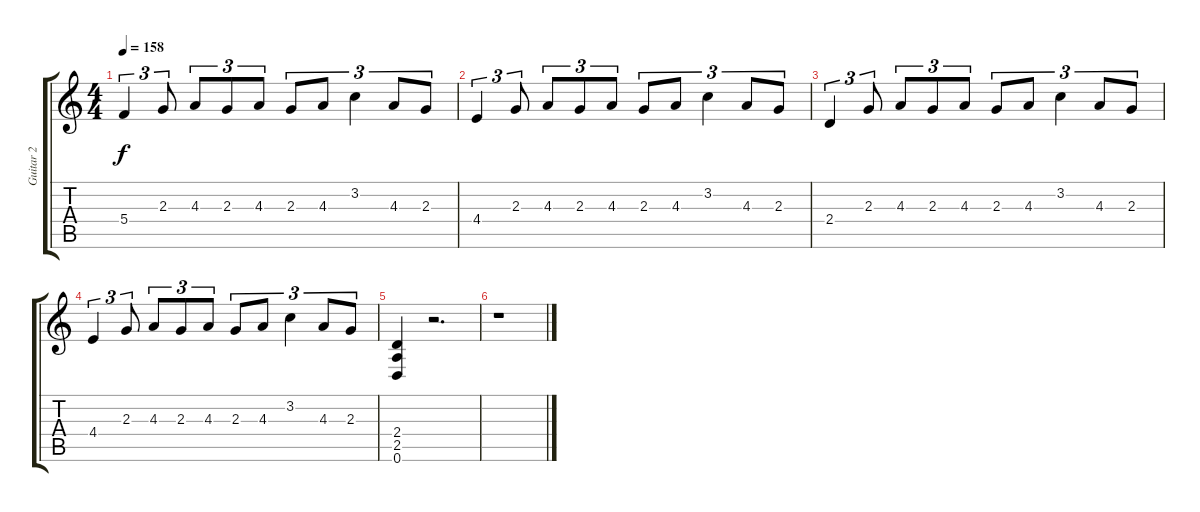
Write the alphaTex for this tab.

\track ("Guitar 2" "Guitar 2") {instrument distortionguitar}
\staff {score tabs}
\tuning (D4 A3 F3 C3 G2 D2) {hide}
\ts (4 4)
\tempo 158
\clef g2
\ks c
5.4.4{tu (3 2) dy f} 2.3.8{tu (3 2)} 4.3.8{tu (3 2)} 2.3.8{tu (3 2)} 4.3.8{tu (3 2)} 2.3.8{tu (3 2)} 4.3.8{tu (3 2)} 3.2.4{tu (3 2)} 4.3.8{tu (3 2)} 2.3.8{tu (3 2)} |
4.4.4{tu (3 2)} 2.3.8{tu (3 2)} 4.3.8{tu (3 2)} 2.3.8{tu (3 2)} 4.3.8{tu (3 2)} 2.3.8{tu (3 2)} 4.3.8{tu (3 2)} 3.2.4{tu (3 2)} 4.3.8{tu (3 2)} 2.3.8{tu (3 2)} |
2.4.4{tu (3 2)} 2.3.8{tu (3 2)} 4.3.8{tu (3 2)} 2.3.8{tu (3 2)} 4.3.8{tu (3 2)} 2.3.8{tu (3 2)} 4.3.8{tu (3 2)} 3.2.4{tu (3 2)} 4.3.8{tu (3 2)} 2.3.8{tu (3 2)} |
4.4.4{tu (3 2)} 2.3.8{tu (3 2)} 4.3.8{tu (3 2)} 2.3.8{tu (3 2)} 4.3.8{tu (3 2)} 2.3.8{tu (3 2)} 4.3.8{tu (3 2)} 3.2.4{tu (3 2)} 4.3.8{tu (3 2)} 2.3.8{tu (3 2)} |
(2.4 2.5 0.6).4 r.2{d} |
r.1
